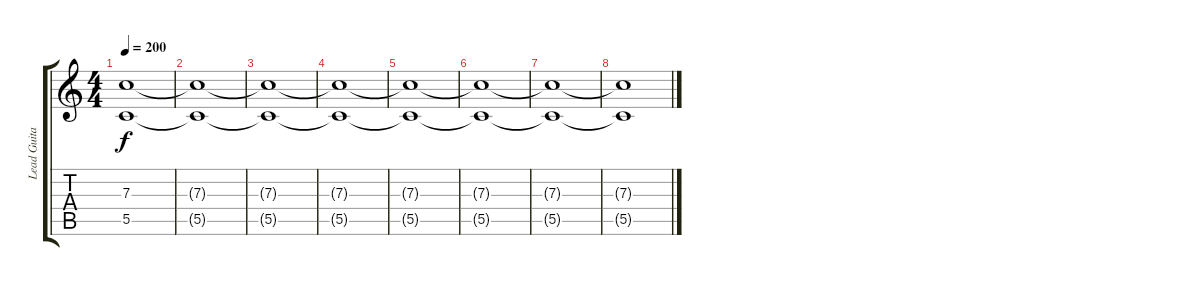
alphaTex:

\track ("Lead Guitar" "Lead Guita") {instrument distortionguitar}
\staff {score tabs}
\tuning (D4 A3 F3 C3 G2 C2) {hide}
\ts (4 4)
\tempo 200
\clef g2
\ks c
(7.3{t} 5.5{t}).1{dy f} |
(7.3{t} 5.5{t}).1 |
(7.3{t} 5.5{t}).1 |
(7.3{t} 5.5{t}).1 |
(7.3{t} 5.5{t}).1 |
(7.3{t} 5.5{t}).1 |
(7.3{t} 5.5{t}).1 |
(7.3{t} 5.5{t}).1
